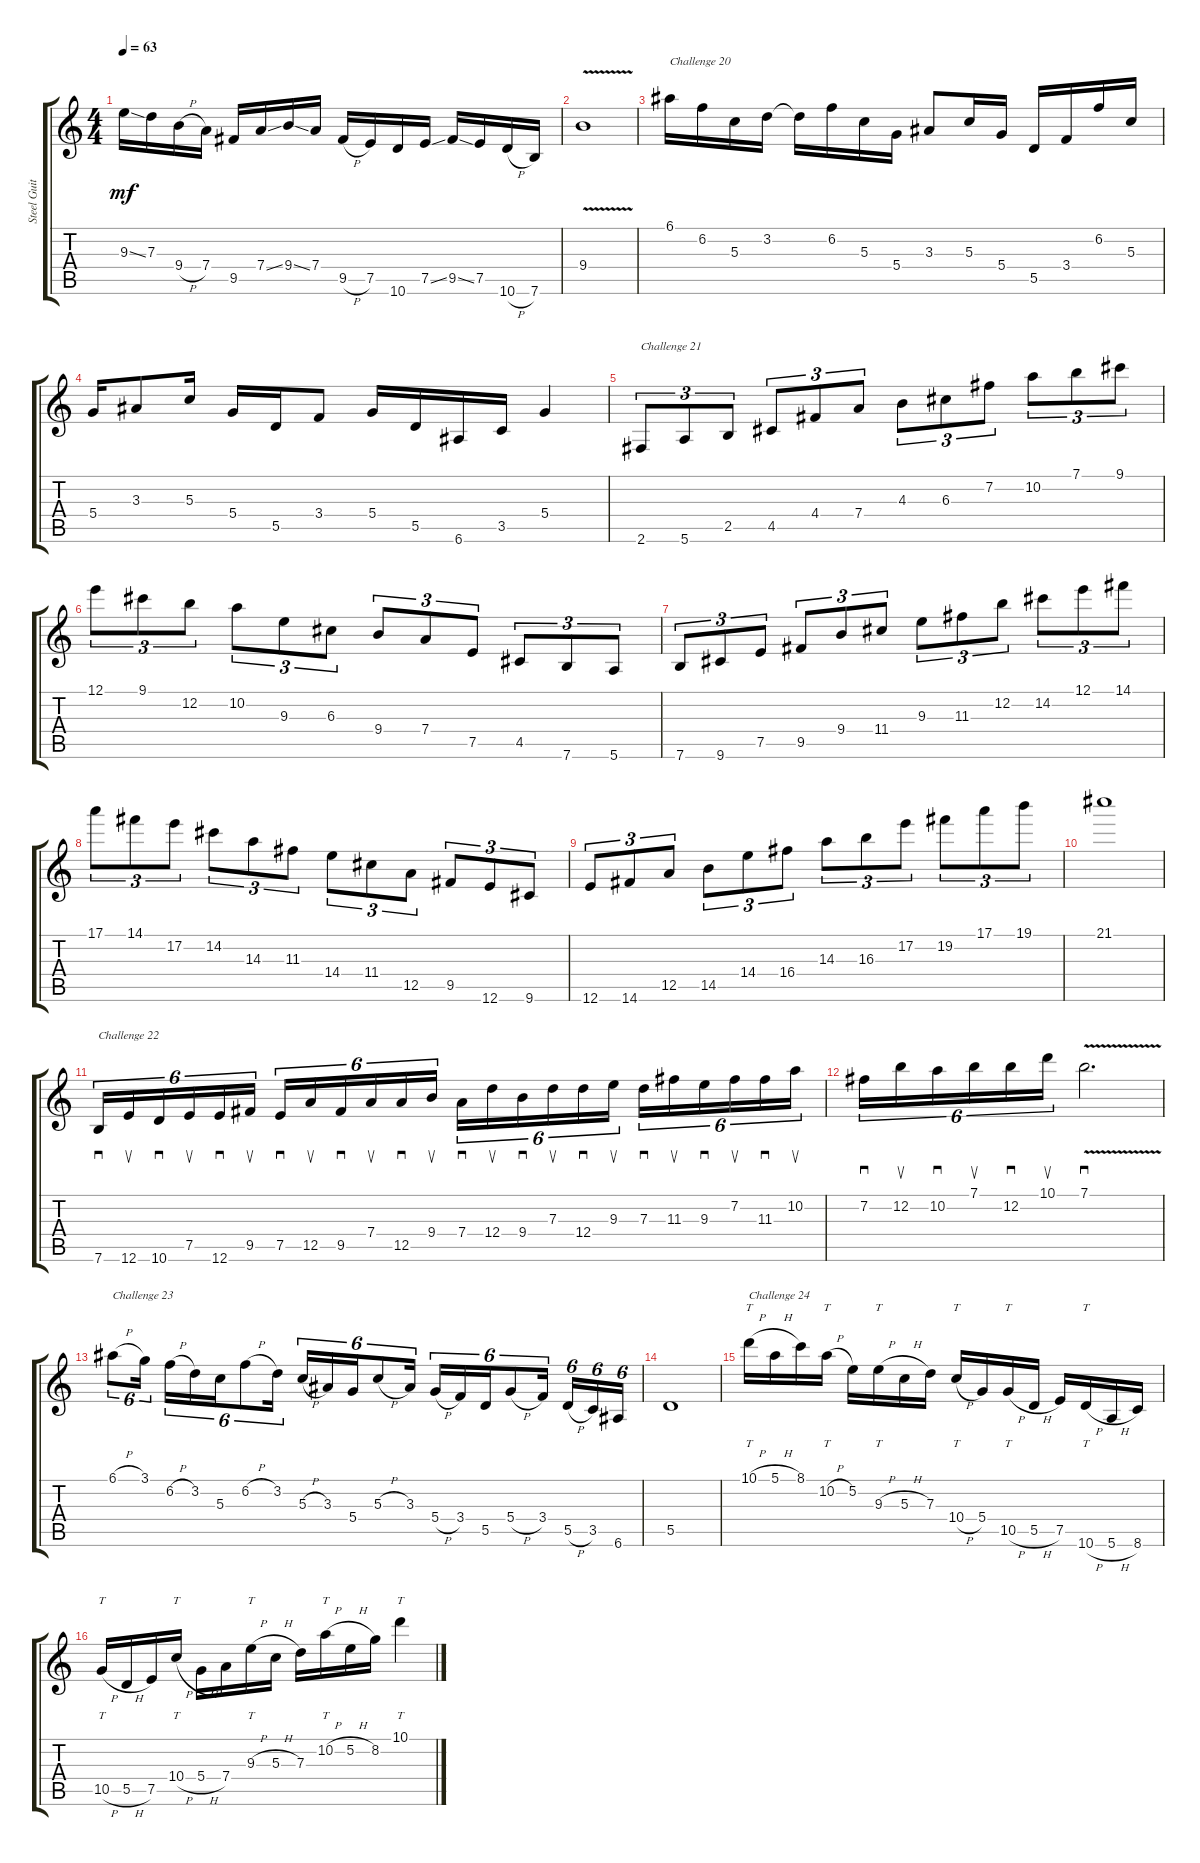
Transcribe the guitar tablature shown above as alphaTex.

\track ("Steel Guitar" "Steel Guit") {instrument acousticguitarsteel}
\staff {score tabs}
\tuning (E4 B3 G3 D3 A2 E2) {hide}
\ts (4 4)
\tempo 63
\clef g2
\ks c
9.3{ss}.16{dy mf} 7.3.16 9.4{h}.16 7.4.16 9.5.16 7.4{ss}.16 9.4{ss}.16 7.4.16 9.5{h}.16 7.5.16 10.6.16 7.5{ss}.16 9.5{ss}.16 7.5.16 10.6{h}.16 7.6.16 |
9.4{v}.1 |
6.1.16{txt "Challenge 20"} 6.2.16 5.3.16 3.2.16 3.2{t}.16 6.2.16 5.3.16 5.4.16 3.3.8 5.3.16 5.4.16 5.5.16 3.4.16 6.2.16 5.3.16 |
5.4.16 3.3.8 5.3.16 5.4.16 5.5.16 3.4.8 5.4.16 5.5.16 6.6.16 3.5.16 5.4.4 |
2.6.8{tu (3 2) txt "Challenge 21"} 5.6.8{tu (3 2)} 2.5.8{tu (3 2)} 4.5.8{tu (3 2)} 4.4.8{tu (3 2)} 7.4.8{tu (3 2)} 4.3.8{tu (3 2)} 6.3.8{tu (3 2)} 7.2.8{tu (3 2)} 10.2.8{tu (3 2)} 7.1.8{tu (3 2)} 9.1.8{tu (3 2)} |
12.1.8{tu (3 2)} 9.1.8{tu (3 2)} 12.2.8{tu (3 2)} 10.2.8{tu (3 2)} 9.3.8{tu (3 2)} 6.3.8{tu (3 2)} 9.4.8{tu (3 2)} 7.4.8{tu (3 2)} 7.5.8{tu (3 2)} 4.5.8{tu (3 2)} 7.6.8{tu (3 2)} 5.6.8{tu (3 2)} |
7.6.8{tu (3 2)} 9.6.8{tu (3 2)} 7.5.8{tu (3 2)} 9.5.8{tu (3 2)} 9.4.8{tu (3 2)} 11.4.8{tu (3 2)} 9.3.8{tu (3 2)} 11.3.8{tu (3 2)} 12.2.8{tu (3 2)} 14.2.8{tu (3 2)} 12.1.8{tu (3 2)} 14.1.8{tu (3 2)} |
17.1.8{tu (3 2)} 14.1.8{tu (3 2)} 17.2.8{tu (3 2)} 14.2.8{tu (3 2)} 14.3.8{tu (3 2)} 11.3.8{tu (3 2)} 14.4.8{tu (3 2)} 11.4.8{tu (3 2)} 12.5.8{tu (3 2)} 9.5.8{tu (3 2)} 12.6.8{tu (3 2)} 9.6.8{tu (3 2)} |
12.6.8{tu (3 2)} 14.6.8{tu (3 2)} 12.5.8{tu (3 2)} 14.5.8{tu (3 2)} 14.4.8{tu (3 2)} 16.4.8{tu (3 2)} 14.3.8{tu (3 2)} 16.3.8{tu (3 2)} 17.2.8{tu (3 2)} 19.2.8{tu (3 2)} 17.1.8{tu (3 2)} 19.1.8{tu (3 2)} |
21.1.1 |
7.6.16{sd tu (6 4) txt "Challenge 22"} 12.6.16{su tu (6 4)} 10.6.16{sd tu (6 4)} 7.5.16{su tu (6 4)} 12.6.16{sd tu (6 4)} 9.5.16{su tu (6 4)} 7.5.16{sd tu (6 4)} 12.5.16{su tu (6 4)} 9.5.16{sd tu (6 4)} 7.4.16{su tu (6 4)} 12.5.16{sd tu (6 4)} 9.4.16{su tu (6 4)} 7.4.16{sd tu (6 4)} 12.4.16{su tu (6 4)} 9.4.16{sd tu (6 4)} 7.3.16{su tu (6 4)} 12.4.16{sd tu (6 4)} 9.3.16{su tu (6 4)} 7.3.16{sd tu (6 4)} 11.3.16{su tu (6 4)} 9.3.16{sd tu (6 4)} 7.2.16{su tu (6 4)} 11.3.16{sd tu (6 4)} 10.2.16{su tu (6 4)} |
7.2.16{sd tu (6 4)} 12.2.16{su tu (6 4)} 10.2.16{sd tu (6 4)} 7.1.16{su tu (6 4)} 12.2.16{sd tu (6 4)} 10.1.16{su tu (6 4)} 7.1{v}.2{d sd} |
6.1{h}.8{tu (6 4) txt "Challenge 23"} 3.1.16{tu (6 4)} 6.2{h}.16{tu (6 4)} 3.2.16{tu (6 4)} 5.3.16{tu (6 4)} 6.2{h}.8{tu (6 4)} 3.2.16{tu (6 4)} 5.3{h}.16{tu (6 4)} 3.3.16{tu (6 4)} 5.4.16{tu (6 4)} 5.3{h}.8{tu (6 4)} 3.3.16{tu (6 4)} 5.4{h}.16{tu (6 4)} 3.4.16{tu (6 4)} 5.5.16{tu (6 4)} 5.4{h}.8{tu (6 4)} 3.4.16{tu (6 4)} 5.5{h}.16{tu (6 4)} 3.5.16{tu (6 4)} 6.6.16{tu (6 4)} |
5.5.1 |
10.1{h}.16{tt txt "Challenge 24"} 5.1{h}.16 8.1.16 10.2{h}.16{tt} 5.2.16 9.3{h}.16{tt} 5.3{h}.16 7.3.16 10.4{h}.16{tt} 5.4.16 10.5{h}.16{tt} 5.5{h}.16 7.5.16 10.6{h}.16{tt} 5.6{h}.16 8.6.16 |
10.5{h}.16{tt} 5.5{h}.16 7.5.16 10.4{h}.16{tt} 5.4{h}.16 7.4.16 9.3{h}.16{tt} 5.3{h}.16 7.3.16 10.2{h}.16{tt} 5.2{h}.16 8.2.16 10.1.4{tt}
